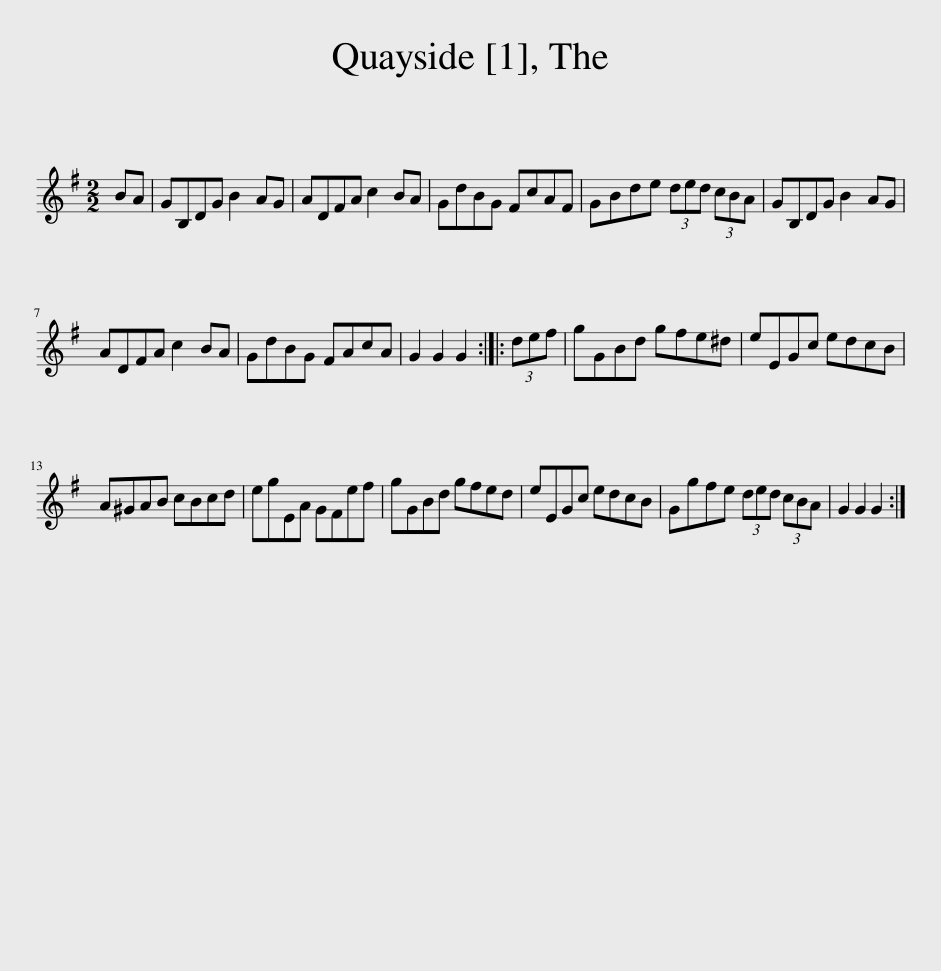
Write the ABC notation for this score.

X:1
L:1/8
M:2/2
I:linebreak $
K:G
V:1 treble
V:1
 BA | GB,DG B2 AG | ADFA c2 BA | GdBG FcAF | GBde (3ded (3cBA | %5
 GB,DG B2 AG |$ ADFA c2 BA | GdBG FAcA | G2 G2 G2 :: (3def | %10
 gGBd gfe^d | eEGc edcB |$ A^GAB cBcd | egEA GFef | gGBd gfed | %15
 eEGc edcB | Ggfe (3ded (3cBA | G2 G2 G2 :| %18
